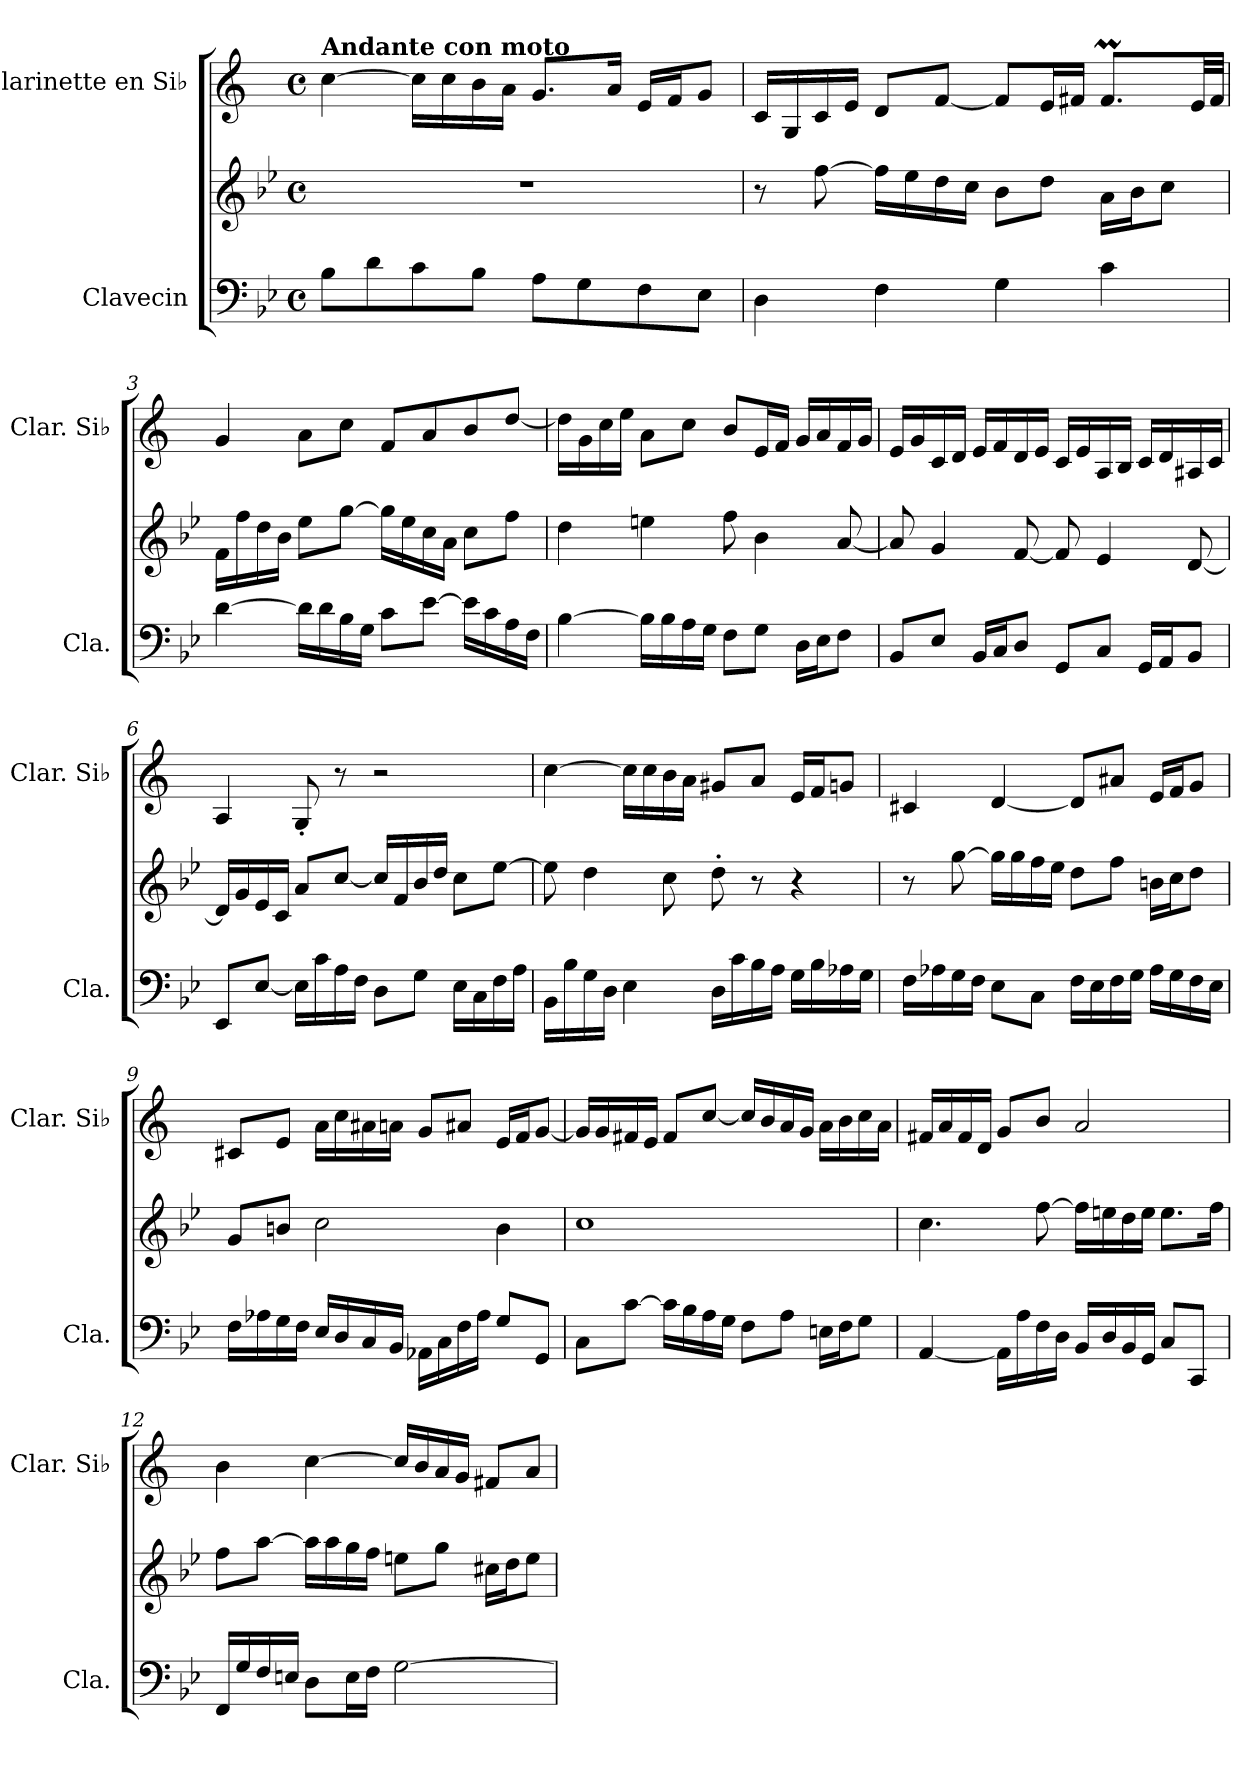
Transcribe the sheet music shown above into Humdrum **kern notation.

**kern	**kern	**kern
*part2	*part2	*part1
*staff3	*staff2	*staff1
*I"Clavecin	*	*I"Clarinette en Si♭
*I'Cla.	*	*I'Clar. Si♭
*clefF4	*clefG2	*clefG2
*	*	*ITrd1c2
*k[b-e-]	*k[b-e-]	*k[b-e-]
*M4/4	*M4/4	*M4/4
*met(c)	*met(c)	*met(c)
*MM66	*MM66	*MM66
=1	=1	=1
!	!	!LO:TX:a:B:t=Andante con moto
8B-\L	1r	[4b-\
8d\	.	.
8c\	.	16b-\LL]
.	.	16b-\
8B-\J	.	16a\
.	.	16g\JJ
8A\L	.	8.f/L
8G\	.	.
.	.	16g/Jk
8F\	.	16d/LL
.	.	16e-/J
8E-\J	.	8f/J
=2	=2	=2
4D\	8r	16B-/LL
.	.	16F/
.	[8ff\	16B-/
.	.	16d/JJ
4F\	16ff\LL]	8c/L
.	16ee-\	.
.	16dd\	[8e-/J
.	16cc\JJ	.
4G\	8b-\L	8e-/L]
.	8dd\J	16d/L
.	.	16en/JJ
4c\	16a\LL	8.em/L
.	16b-\J	.
.	8cc\J	.
.	.	32d/LL
.	.	32e/JJJ
!!LO:LB:g=z
=3	=3	=3
[4d\	16f\LL	4f/
.	16ff\	.
.	16dd\	.
.	16b-\JJ	.
16d\LL]	8ee-\L	8g\L
16d\	.	.
16B-\	[8gg\J	8b-\J
16G\JJ	.	.
8c\L	16gg\LL]	8e-/L
.	16ee-\	.
[8e-\J	16cc\	8g/
.	16a\JJ	.
16e-\LL]	8cc\L	8a/
16c\	.	.
16A\	8ff\J	[8cc/J
16F\JJ	.	.
=4	=4	=4
[4B-\	4dd\	16cc\LL]
.	.	16f\
.	.	16b-\
.	.	16dd\JJ
16B-\LL]	4een\	8g\L
16B-\	.	.
16A\	.	8b-\J
16G\JJ	.	.
8F\L	8ff\	8a/L
8G\J	4b-\	16d/L
.	.	16e-/JJ
16D\LL	.	16f/LL
16E-\J	.	16g/
8F\J	[8a/	16e-/
.	.	16f/JJ
!!LO:LB:g=z
=5	=5	=5
8BB-/L	8a/]	16d/LL
.	.	16f/
8E-/J	4g/	16B-/
.	.	16c/JJ
16BB-/LL	.	16d/LL
16C/J	.	16e-/
8D/J	[8f/	16c/
.	.	16d/JJ
8GG/L	8f/]	16B-/LL
.	.	16d/
8C/J	4e-/	16G/
.	.	16A/JJ
16GG/LL	.	16B-/LL
16AA/J	.	16c/
8BB-/J	[8d/	16G#X/
.	.	16B-/JJ
=6	=6	=6
8EE-/L	16d/LL]	4G/
.	16g/	.
[8E-/J	16e-/	.
.	16c/JJ	.
16E-\LL]	8a/L	8F'/
16c\	.	.
16A\	[8cc/J	8r
16F\JJ	.	.
8D\L	16cc/LL]	2r
.	16f/	.
8G\J	16b-/	.
.	16dd/JJ	.
16E-\LL	8cc\L	.
16C\	.	.
16F\	[8ee-\J	.
16A\JJ	.	.
!!LO:LB:g=z
=7	=7	=7
16BB-\LL	8ee-\]	[4b-\
16B-\	.	.
16G\	4dd\	.
16D\JJ	.	.
4E-\	.	16b-\LL]
.	.	16b-\
.	8cc\	16a\
.	.	16g\JJ
16D\LL	8dd'\	8f#X/L
16c\	.	.
16B-\	8r	8g/J
16A\JJ	.	.
16G\LL	4r	16d/LL
16B-\	.	16e-/J
16A-X\	.	8fn/J
16G\JJ	.	.
=8	=8	=8
16F\LL	8r	4Bn/
16A-X\	.	.
16G\	[8gg\	.
16F\JJ	.	.
8E-\L	16gg\LL]	[4c/
.	16gg\	.
8C\J	16ff\	.
.	16ee-\JJ	.
16F\LL	8dd\L	8c/L]
16E-\	.	.
16F\	8ff\J	8g#X/J
16G\JJ	.	.
16A-\LL	16bn\LL	16d/LL
16G\	16cc\J	16e-/J
16F\	8dd\J	8f/J
16E-\JJ	.	.
!!LO:PB:g=z
=9	=9	=9
16F\LL	8g/L	8Bn/L
16A-X\	.	.
16G\	8bn/J	8d/J
16F\JJ	.	.
16E-/LL	2cc\	16g\LL
16D/	.	16b-\
16C/	.	16g#X\
16BB-/JJ	.	16gn\JJ
16AA-X\LL	.	8f/L
16C\	.	.
16F\	.	8g#X/J
16A-\JJ	.	.
8G/L	4b\	16d/LL
.	.	16e-/J
8GG/J	.	[8f/J
=10	=10	=10
8C\L	1cc	16f/LL]
.	.	16f/
[8c\J	.	16en/
.	.	16d/JJ
16c\LL]	.	8e/L
16B-\	.	.
16A\	.	[8b-/J
16G\JJ	.	.
8F\L	.	16b-/LL]
.	.	16a/
8A\J	.	16g/
.	.	16f/JJ
16En\LL	.	16g\LL
16F\J	.	16a\
8G\J	.	16b-\
.	.	16g\JJ
!!LO:LB:g=z
=11	=11	=11
[4AA/	4.cc\	16en/LL
.	.	16g/
.	.	16e/
.	.	16c/JJ
16AA\LL]	.	8f/L
16A\	.	.
16F\	[8ff\	8a/J
16D\JJ	.	.
16BB-/LL	16ff\LL]	2g/
16D/	16een\	.
16BB-/	16dd\	.
16GG/JJ	16ee\JJ	.
8C/L	8.ee\L	.
8CC/J	.	.
.	16ff\Jk	.
=12	=12	=12
16FF/LL	8ff\L	4a\
16G/	.	.
16F/	[8aa\J	.
16En/JJ	.	.
8D\L	16aa\LL]	[4b-\
.	16aa\	.
16E\L	16gg\	.
16F\JJ	16ff\JJ	.
[2G\	8een\L	16b-/LL]
.	.	16a/
.	8gg\J	16g/
.	.	16f/JJ
.	16cc#X\LL	8en/L
.	16dd\J	.
.	8ee\J	8g/J
=	=	=
*-	*-	*-
